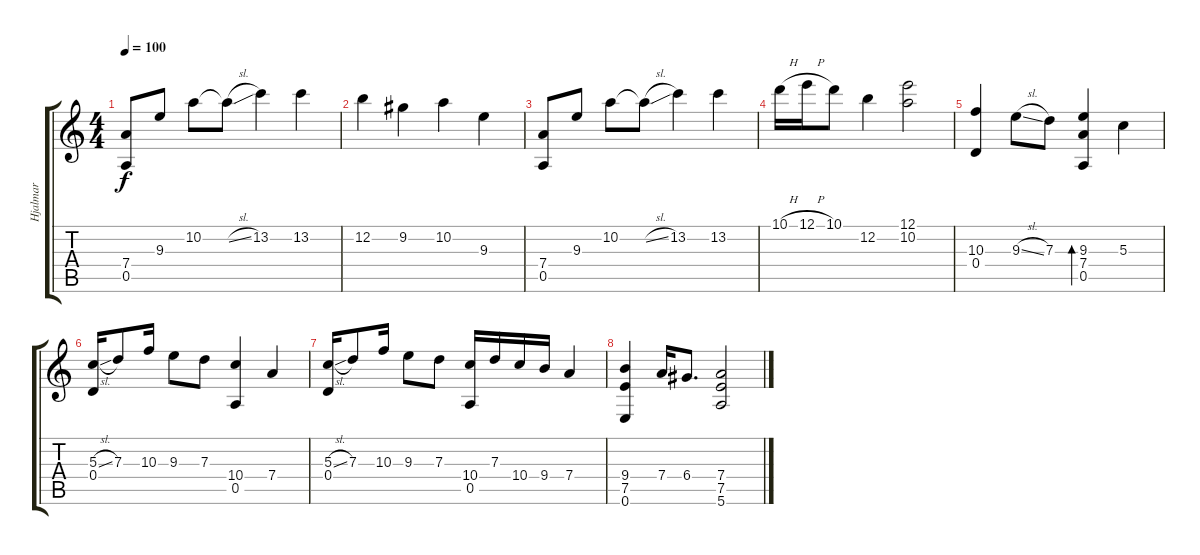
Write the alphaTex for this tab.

\track ("Hjalmar" "Hjalmar") {instrument acousticguitarsteel}
\staff {score tabs}
\tuning (E4 B3 G3 D3 A2 E2) {hide}
\ts (4 4)
\tempo 100
\clef g2
\ks c
(7.4 0.5).8{dy f} 9.3.8 10.2.8 10.2{sl t}.8 13.2.4 13.2.4 |
12.2.4 9.2.4 10.2.4 9.3.4 |
(7.4 0.5).8 9.3.8 10.2.8 10.2{sl t}.8 13.2.4 13.2.4 |
10.1{h}.16 12.1{h}.16 10.1.8 12.2.4 (12.1 10.2).2 |
(10.3 0.4).4 9.3{sl}.8 7.3.8 (9.3 7.4 0.5).4{bd 240} 5.3.4 |
(5.3{sl} 0.4).16 7.3.8 10.3.16 9.3.8 7.3.8 (10.4 0.5).4 7.4.4 |
(5.3{sl} 0.4).16 7.3.8 10.3.16 9.3.8 7.3.8 (10.4 0.5).16 7.3.16 10.4.16 9.4.16 7.4.4 |
(9.4 7.5 0.6).4 7.4.16 6.4.8{d} (7.4 7.5 5.6).2
